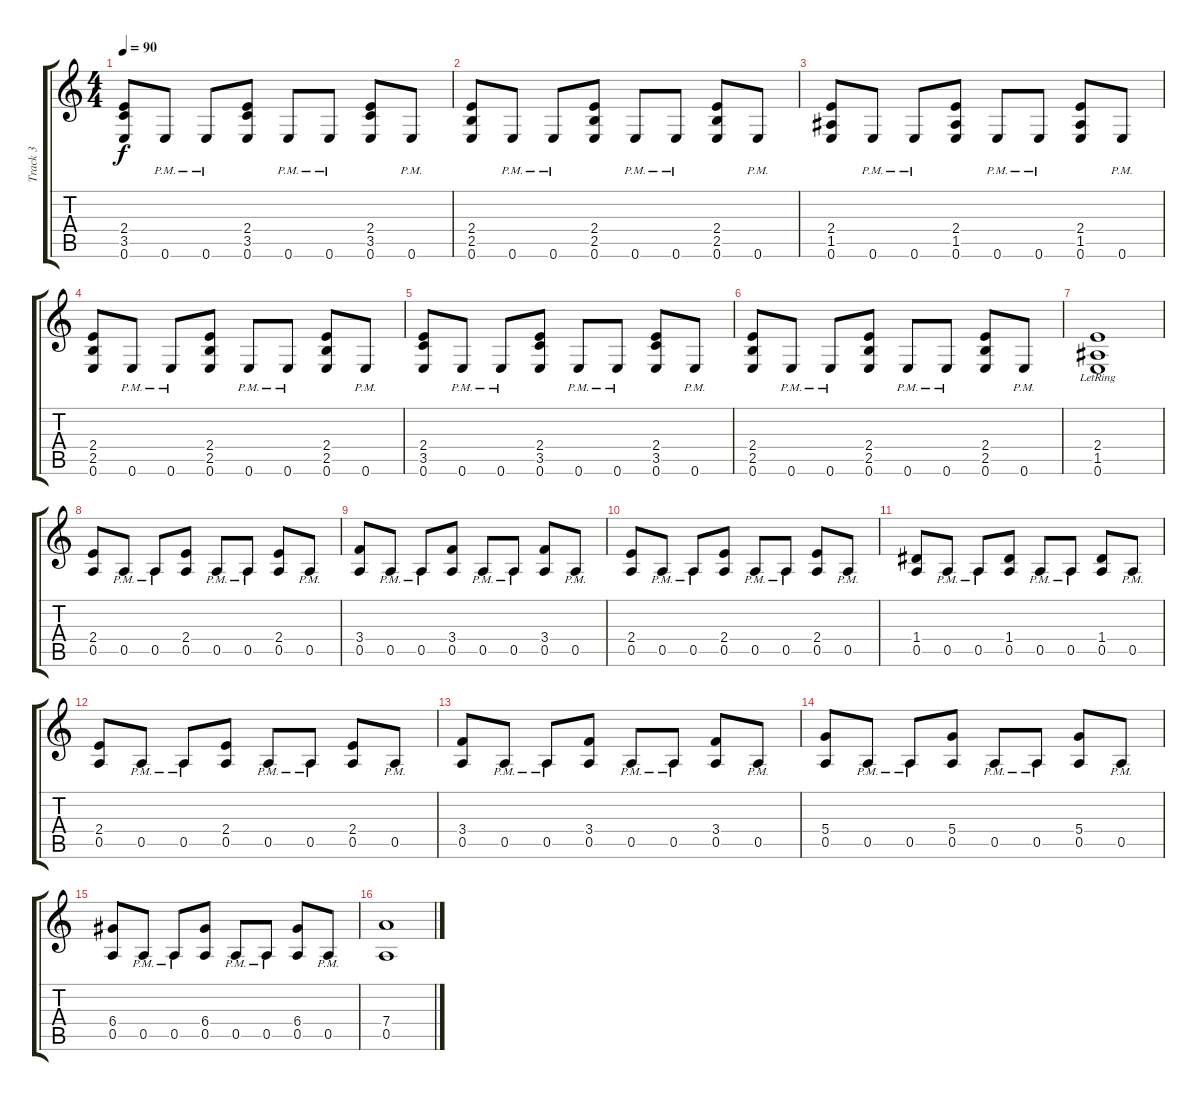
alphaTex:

\track ("Track 3" "Track 3") {instrument overdrivenguitar}
\staff {score tabs}
\tuning (E4 B3 G3 D3 A2 E2) {hide}
\ts (4 4)
\tempo 90
\clef g2
\ks c
(2.4 3.5 0.6).8{dy f} 0.6{pm}.8 0.6{pm}.8 (2.4 3.5 0.6).8 0.6{pm}.8 0.6{pm}.8 (2.4 3.5 0.6).8 0.6{pm}.8 |
(2.4 2.5 0.6).8 0.6{pm}.8 0.6{pm}.8 (2.4 2.5 0.6).8 0.6{pm}.8 0.6{pm}.8 (2.4 2.5 0.6).8 0.6{pm}.8 |
(2.4 1.5 0.6).8 0.6{pm}.8 0.6{pm}.8 (2.4 1.5 0.6).8 0.6{pm}.8 0.6{pm}.8 (2.4 1.5 0.6).8 0.6{pm}.8 |
(2.4 2.5 0.6).8 0.6{pm}.8 0.6{pm}.8 (2.4 2.5 0.6).8 0.6{pm}.8 0.6{pm}.8 (2.4 2.5 0.6).8 0.6{pm}.8 |
(2.4 3.5 0.6).8 0.6{pm}.8 0.6{pm}.8 (2.4 3.5 0.6).8 0.6{pm}.8 0.6{pm}.8 (2.4 3.5 0.6).8 0.6{pm}.8 |
(2.4 2.5 0.6).8 0.6{pm}.8 0.6{pm}.8 (2.4 2.5 0.6).8 0.6{pm}.8 0.6{pm}.8 (2.4 2.5 0.6).8 0.6{pm}.8 |
(2.4 1.5{lr} 0.6{lr}).1 |
(2.4 0.5).8 0.5{pm}.8 0.5{pm}.8 (2.4 0.5).8 0.5{pm}.8 0.5{pm}.8 (2.4 0.5).8 0.5{pm}.8 |
(3.4 0.5).8 0.5{pm}.8 0.5{pm}.8 (3.4 0.5).8 0.5{pm}.8 0.5{pm}.8 (3.4 0.5).8 0.5{pm}.8 |
(2.4 0.5).8 0.5{pm}.8 0.5{pm}.8 (2.4 0.5).8 0.5{pm}.8 0.5{pm}.8 (2.4 0.5).8 0.5{pm}.8 |
(1.4 0.5).8 0.5{pm}.8 0.5{pm}.8 (1.4 0.5).8 0.5{pm}.8 0.5{pm}.8 (1.4 0.5).8 0.5{pm}.8 |
(2.4 0.5).8 0.5{pm}.8 0.5{pm}.8 (2.4 0.5).8 0.5{pm}.8 0.5{pm}.8 (2.4 0.5).8 0.5{pm}.8 |
(3.4 0.5).8 0.5{pm}.8 0.5{pm}.8 (3.4 0.5).8 0.5{pm}.8 0.5{pm}.8 (3.4 0.5).8 0.5{pm}.8 |
(5.4 0.5).8 0.5{pm}.8 0.5{pm}.8 (5.4 0.5).8 0.5{pm}.8 0.5{pm}.8 (5.4 0.5).8 0.5{pm}.8 |
(6.4 0.5).8 0.5{pm}.8 0.5{pm}.8 (6.4 0.5).8 0.5{pm}.8 0.5{pm}.8 (6.4 0.5).8 0.5{pm}.8 |
(7.4 0.5).1
